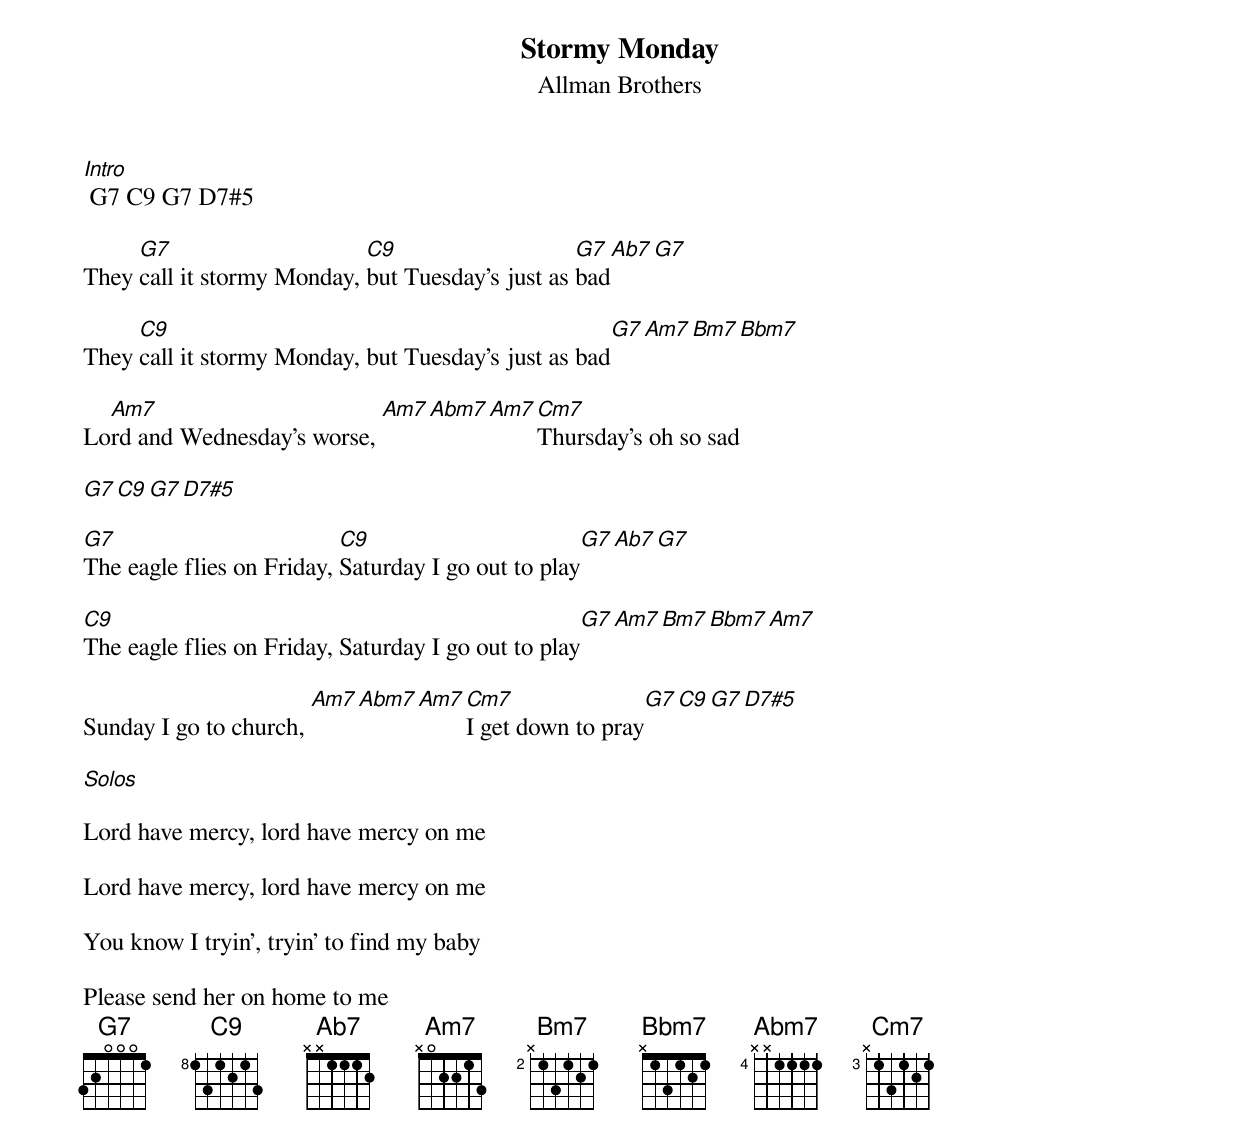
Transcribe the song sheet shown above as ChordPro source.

{title: Stormy Monday}
{subtitle: Allman Brothers}
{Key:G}
[Intro] G7 C9 G7 D7#5

They [G7]call it stormy Monday, [C9]but Tuesday's just as [G7]bad[Ab7][G7]

They [C9]call it stormy Monday, but Tuesday's just as bad[G7][Am7][Bm7][Bbm7]

Lo[Am7]rd and Wednesday's worse, [Am7][Abm7][Am7][Cm7]Thursday's oh so sad

[G7][C9][G7][D7#5]

[G7]The eagle flies on Friday, [C9]Saturday I go out to play[G7][Ab7][G7]

[C9]The eagle flies on Friday, Saturday I go out to play[G7][Am7][Bm7][Bbm7][Am7]

Sunday I go to church, [Am7][Abm7][Am7][Cm7]I get down to pray[G7][C9][G7][D7#5]

[Solos]

Lord have mercy, lord have mercy on me

Lord have mercy, lord have mercy on me

You know I tryin', tryin' to find my baby

Please send her on home to me
